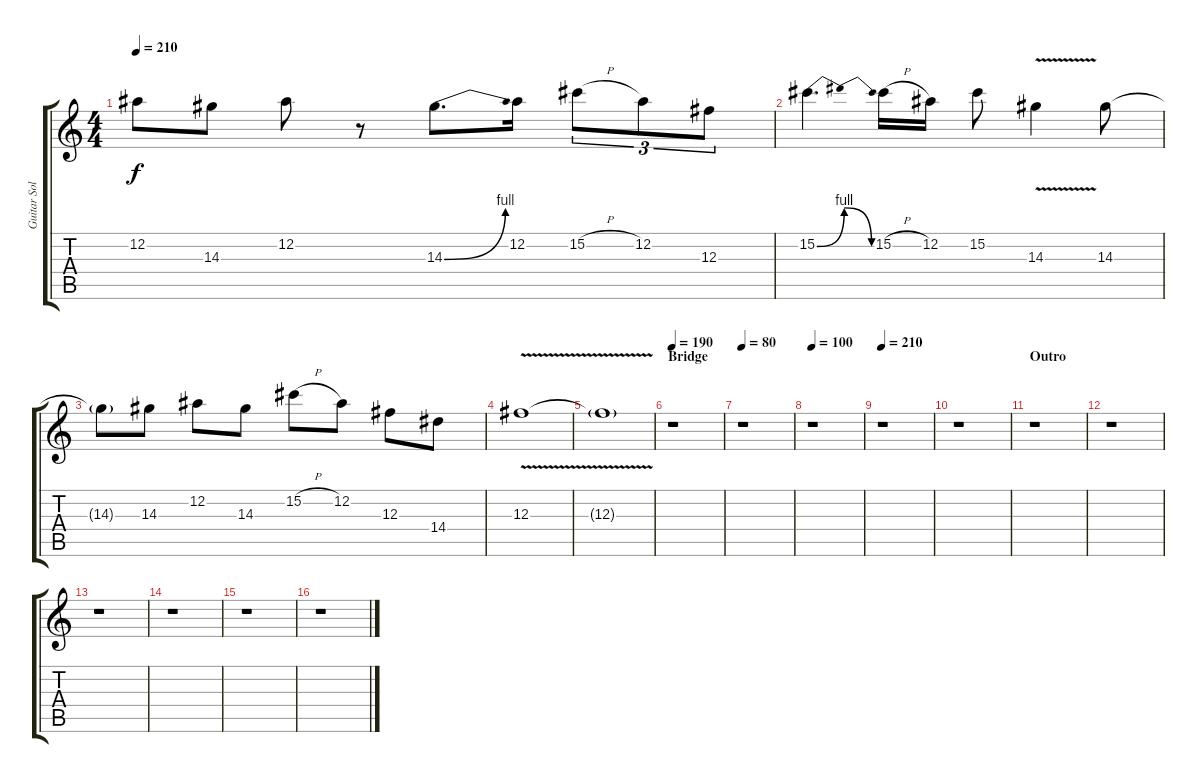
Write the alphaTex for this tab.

\track ("Guitar Solo" "Guitar Sol") {instrument overdrivenguitar}
\staff {score tabs}
\tuning (Eb4 Bb3 Gb3 Db3 Ab2 Eb2) {hide}
\ts (4 4)
\tempo 210
\clef g2
\ks c
12.2.8{dy f} 14.3.8 12.2.8 r.8 14.3{be (bend 0 0 60 4)}.8{d} 12.2.16 15.2{h}.8{tu (3 2)} 12.2.8{tu (3 2)} 12.3.8{tu (3 2)} |
15.2{be (bendrelease 0 0 30 4 30 4 60 0)}.4{d} 15.2{h}.16 12.2.16 15.2.8 14.3{v}.4 14.3.8 |
14.3{g t}.8 14.3.8 12.2.8 14.3.8 15.2{h}.8 12.2.8 12.3.8 14.4.8 |
12.3{v}.1 |
12.3{v g t}.1 |
\section ("" "Bridge")
\tempo 190
r.1 |
\tempo 80
r.1 |
\tempo 100
r.1 |
\tempo 210
r.1 |
r.1 |
\section ("" "Outro")
r.1 |
r.1 |
r.1 |
r.1 |
r.1 |
r.1
